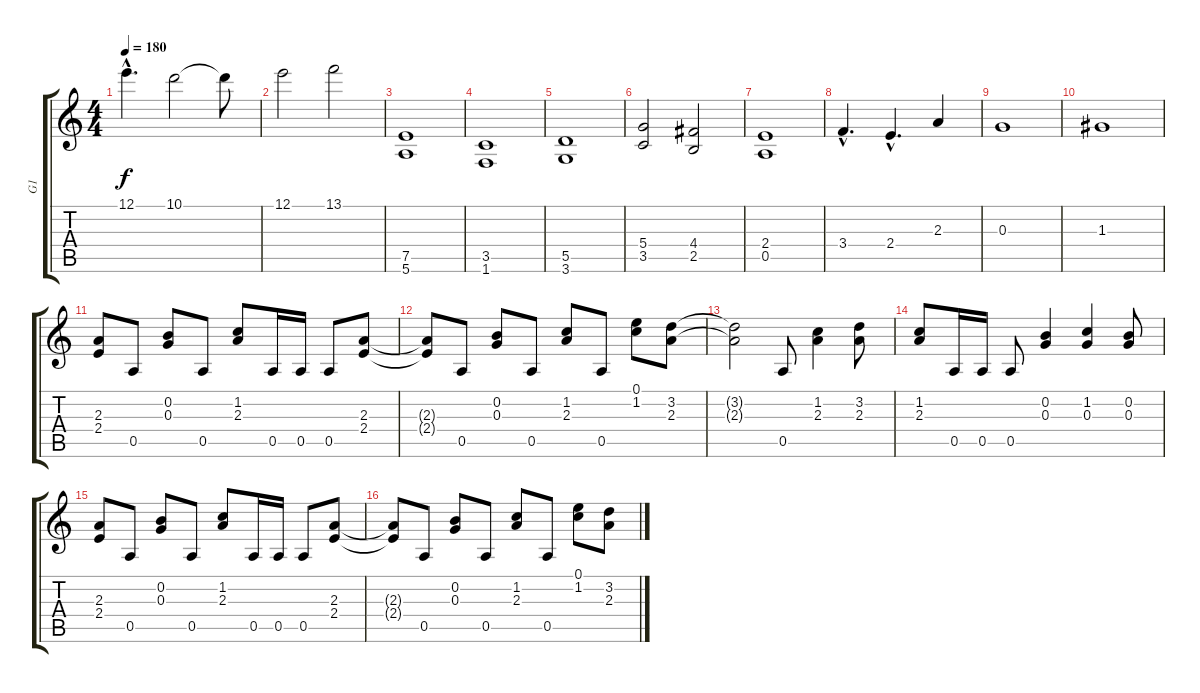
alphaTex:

\track ("G1" "G1") {instrument distortionguitar}
\staff {score tabs}
\tuning (E4 B3 G3 D3 A2 E2) {hide}
\ts (4 4)
\tempo 180
\clef g2
\ks c
12.1{hac}.4{d dy f} 10.1.2 10.1{t}.8 |
12.1.2 13.1.2 |
(7.5 5.6).1 |
(3.5 1.6).1 |
(5.5 3.6).1 |
(5.4 3.5).2 (4.4 2.5).2 |
(2.4 0.5).1 |
3.4{hac}.4{d} 2.4{hac}.4{d} 2.3.4 |
0.3.1 |
1.3.1 |
(2.3 2.4).8 0.5.8 (0.2 0.3).8 0.5.8 (1.2 2.3).8 0.5.16 0.5.16 0.5.8 (2.3 2.4).8 |
(2.3{t} 2.4{t}).8 0.5.8 (0.2 0.3).8 0.5.8 (1.2 2.3).8 0.5.8 (0.1 1.2).8 (3.2 2.3).8 |
(3.2{t} 2.3{t}).2 0.5.8 (1.2 2.3).4 (3.2 2.3).8 |
(1.2 2.3).8 0.5.16 0.5.16 0.5.8 (0.2 0.3).4 (1.2 0.3).4 (0.2 0.3).8 |
(2.3 2.4).8 0.5.8 (0.2 0.3).8 0.5.8 (1.2 2.3).8 0.5.16 0.5.16 0.5.8 (2.3 2.4).8 |
(2.3{t} 2.4{t}).8 0.5.8 (0.2 0.3).8 0.5.8 (1.2 2.3).8 0.5.8 (0.1 1.2).8 (3.2 2.3).8
